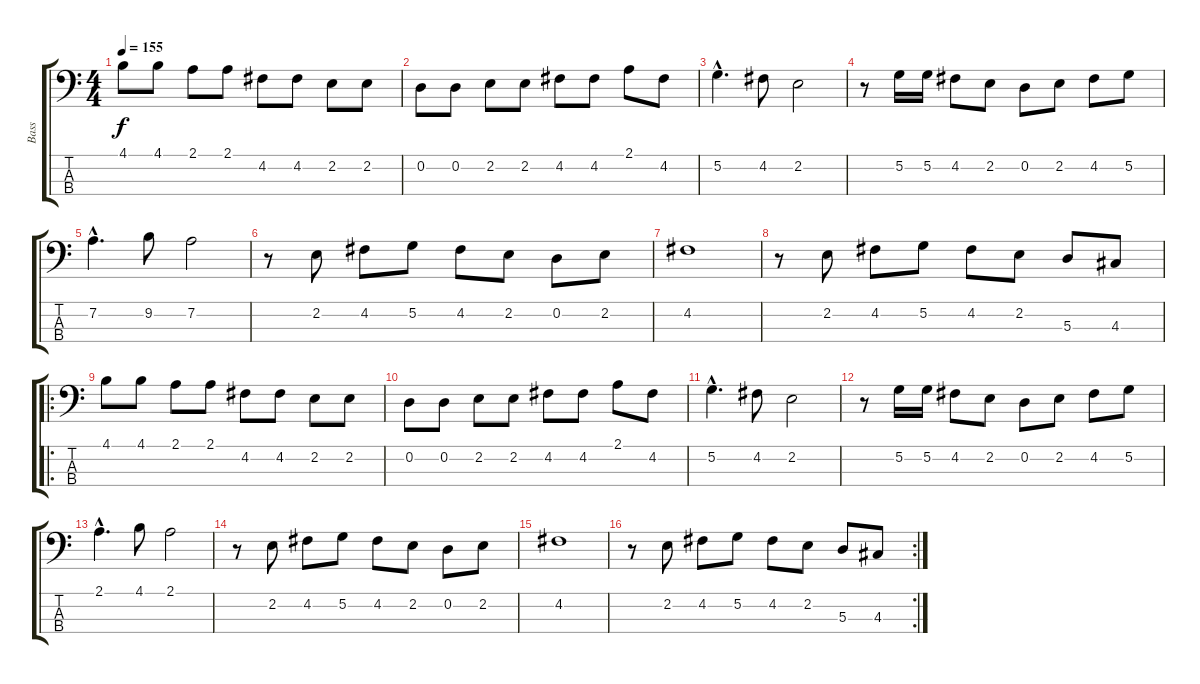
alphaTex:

\track ("Bass" "Bass") {instrument electricbasspick}
\staff {score tabs}
\tuning (G2 D2 A1 E1) {hide}
\ts (4 4)
\tempo 155
\clef f4
\ks c
4.1.8{dy f} 4.1.8 2.1.8 2.1.8 4.2.8 4.2.8 2.2.8 2.2.8 |
0.2.8 0.2.8 2.2.8 2.2.8 4.2.8 4.2.8 2.1.8 4.2.8 |
5.2{hac}.4{d} 4.2.8 2.2.2 |
r.8 5.2.16 5.2.16 4.2.8 2.2.8 0.2.8 2.2.8 4.2.8 5.2.8 |
7.2{hac}.4{d} 9.2.8 7.2.2 |
r.8 2.2.8 4.2.8 5.2.8 4.2.8 2.2.8 0.2.8 2.2.8 |
4.2.1 |
r.8 2.2.8 4.2.8 5.2.8 4.2.8 2.2.8 5.3.8 4.3.8 |
\ro
4.1.8 4.1.8 2.1.8 2.1.8 4.2.8 4.2.8 2.2.8 2.2.8 |
0.2.8 0.2.8 2.2.8 2.2.8 4.2.8 4.2.8 2.1.8 4.2.8 |
5.2{hac}.4{d} 4.2.8 2.2.2 |
r.8 5.2.16 5.2.16 4.2.8 2.2.8 0.2.8 2.2.8 4.2.8 5.2.8 |
2.1{hac}.4{d} 4.1.8 2.1.2 |
r.8 2.2.8 4.2.8 5.2.8 4.2.8 2.2.8 0.2.8 2.2.8 |
4.2.1 |
\rc 2
r.8 2.2.8 4.2.8 5.2.8 4.2.8 2.2.8 5.3.8 4.3.8
